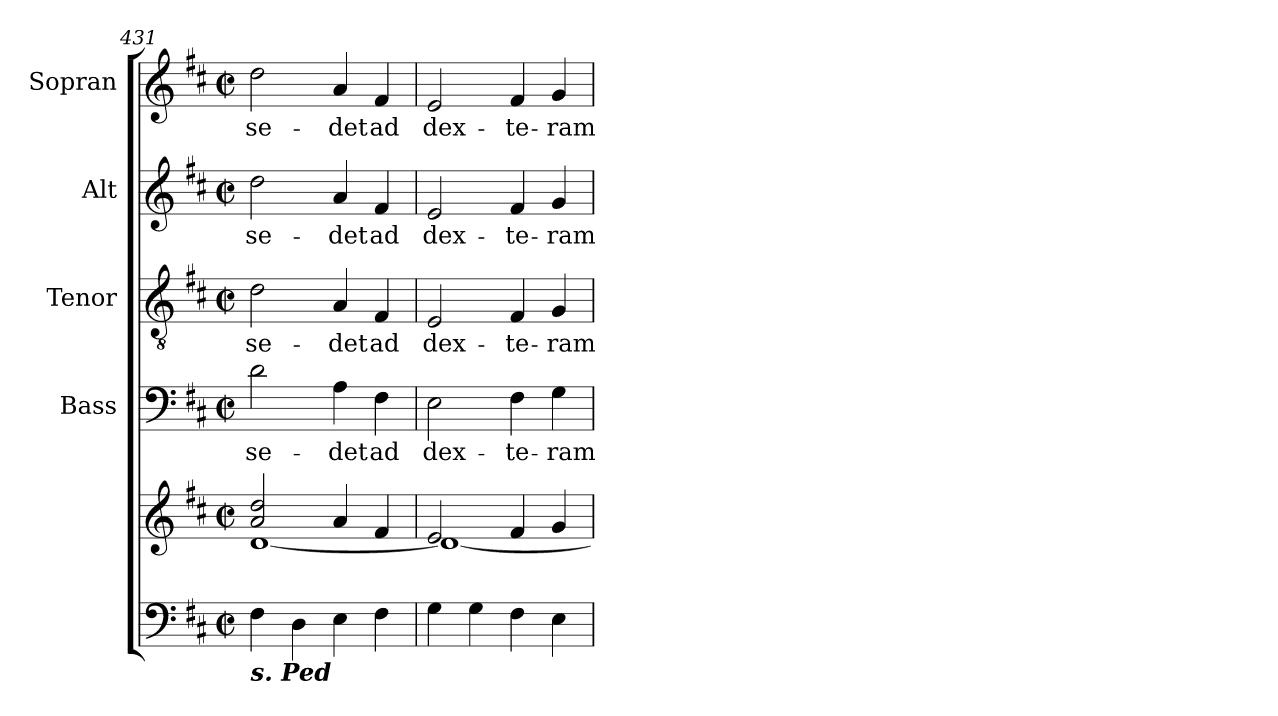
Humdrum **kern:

**kern	**kern	**kern	**text	**kern	**text	**kern	**text	**kern	**text
*part5	*part5	*part4	*part4	*part3	*part3	*part2	*part2	*part1	*part1
*staff6	*staff5	*staff4	*staff4	*staff3	*staff3	*staff2	*staff2	*staff1	*staff1
*	*	*I"Bass	*	*I"Tenor	*	*I"Alt	*	*I"Sopran	*
*	*	*I'B.	*	*I'T.	*	*I'A.	*	*I'S.	*
*clefF4	*clefG2	*clefF4	*	*clefGv2	*	*clefG2	*	*clefG2	*
*k[f#c#]	*k[f#c#]	*k[f#c#]	*	*k[f#c#]	*	*k[f#c#]	*	*k[f#c#]	*
*D:	*D:	*D:	*	*D:	*	*D:	*	*D:	*
*M2/2	*M2/2	*M2/2	*	*M2/2	*	*M2/2	*	*M2/2	*
*met(c|)	*met(c|)	*met(c|)	*	*met(c|)	*	*met(c|)	*	*met(c|)	*
=431	=431	=431	=431	=431	=431	=431	=431	=431	=431
*	*^	*	*	*	*	*	*	*	*
!LO:TX:b:Bi:t=s. Ped	!	!	!	!	!	!	!	!	!	!
!	!	!	!	!LO:LY:b	!	!LO:LY:b	!	!LO:LY:b	!	!LO:LY:b
4F#\	2a/ 2dd/	[<1d	2d\	se-	2d\	se-	2dd\	se-	2dd\	se-
4D\	.	.	.	.	.	.	.	.	.	.
!	!	!	!	!LO:LY:b	!	!LO:LY:b	!	!LO:LY:b	!	!LO:LY:b
4E\	4a/	.	4A\	-det	4A/	-det	4a/	-det	4a/	-det
!	!	!	!	!LO:LY:b	!	!LO:LY:b	!	!LO:LY:b	!	!LO:LY:b
4F#\	4f#/	.	4F#\	ad	4F#/	ad	4f#/	ad	4f#/	ad
=432	=432	=432	=432	=432	=432	=432	=432	=432	=432	=432
!	!	!	!	!LO:LY:b	!	!LO:LY:b	!	!LO:LY:b	!	!LO:LY:b
4G\	2e/	1d_	2E\	dex-	2E/	dex-	2e/	dex-	2e/	dex-
4G\	.	.	.	.	.	.	.	.	.	.
!	!	!	!	!LO:LY:b	!	!LO:LY:b	!	!LO:LY:b	!	!LO:LY:b
4F#\	4f#/	.	4F#\	-te-	4F#/	-te-	4f#/	-te-	4f#/	-te-
!	!	!	!	!LO:LY:b	!	!LO:LY:b	!	!LO:LY:b	!	!LO:LY:b
4E\	4g/	.	4G\	-ram	4G/	-ram	4g/	-ram	4g/	-ram
*	*v	*v	*	*	*	*	*	*	*	*
=	=	=	=	=	=	=	=	=	=
*-	*-	*-	*-	*-	*-	*-	*-	*-	*-
